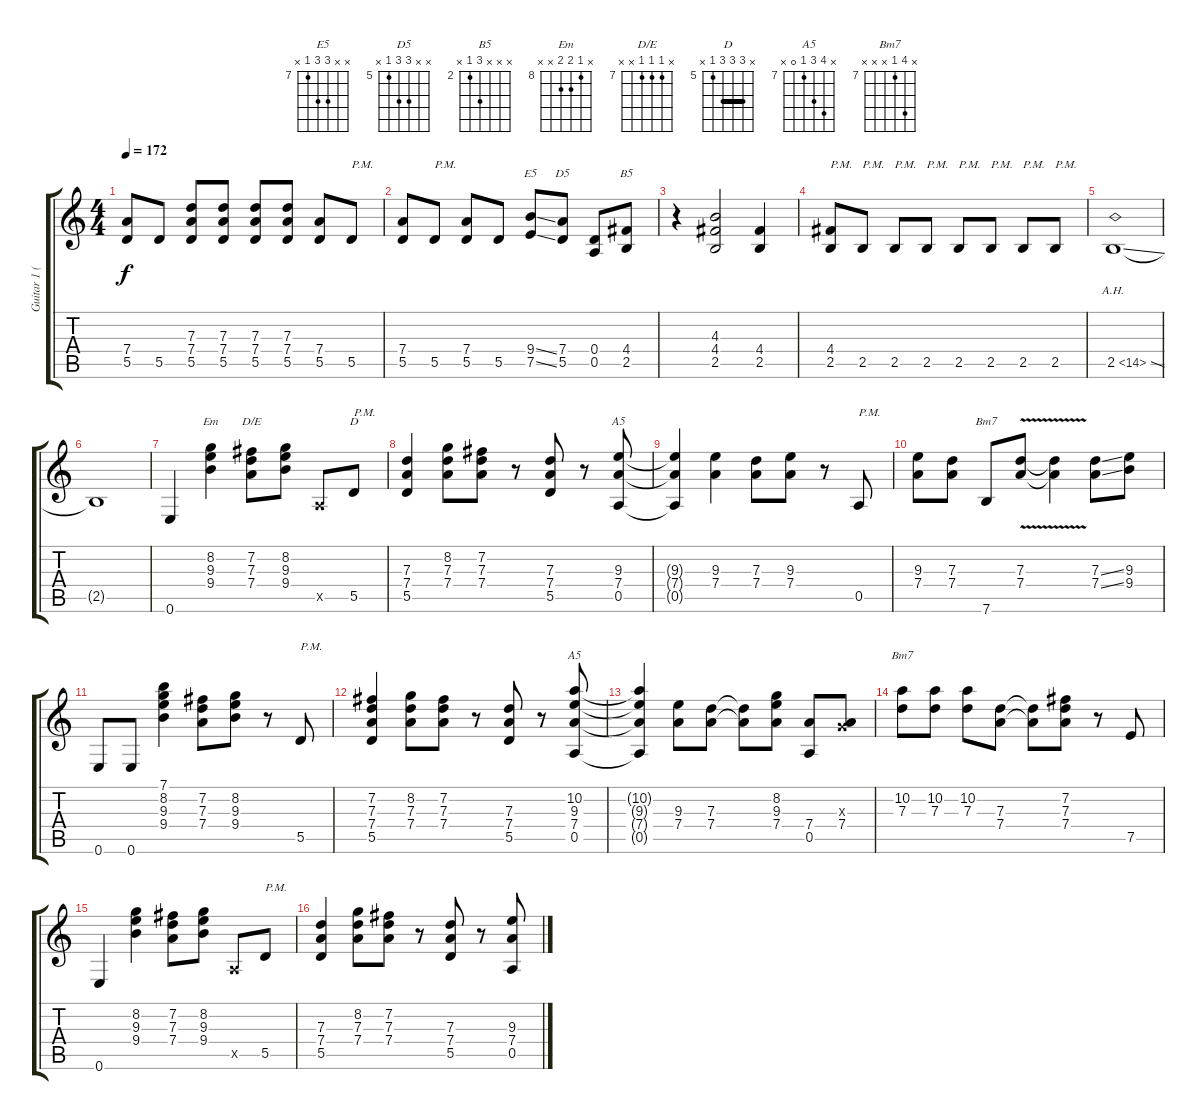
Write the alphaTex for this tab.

\track ("Guitar 1 (Rythm.)" "Guitar 1 (") {instrument distortionguitar}
\staff {score tabs}
\tuning (E4 B3 G3 D3 A2 E2) {hide}
\chord ("E5" x x 9 9 7 x) {firstfret 7}
\chord ("D5" x x 7 7 5 x) {firstfret 5}
\chord ("B5" x x x 4 2 x) {firstfret 2}
\chord ("Em" x 8 9 9 x x) {firstfret 8}
\chord ("D/E" x 7 7 7 x x) {firstfret 7}
\chord ("D" x 7 7 7 5 x) {firstfret 5 barre 7}
\chord ("A5" x x 9 7 0 x) {firstfret 7}
\chord ("Bm7" x x 7 7 x 7) {firstfret 7}
\chord ("A5" x 10 9 7 0 x) {firstfret 7}
\chord ("Bm7" x 10 7 x x x) {firstfret 7}
\ts (4 4)
\tempo 172
\clef g2
\ks c
(7.4{t} 5.5{t}).8{dy f} 5.5.8 (7.3 7.4 5.5).8 (7.3 7.4 5.5).8 (7.3 7.4 5.5).8 (7.3 7.4 5.5).8 (7.4 5.5).8 5.5.8{txt "P.M."} |
(7.4 5.5).8 5.5.8{txt "P.M."} (7.4 5.5).8 5.5.8 (9.4{ss} 7.5{ss}).8{ch "E5"} (7.4 5.5).8{ch "D5"} (0.4 0.5).8 (4.4 2.5).8{ch "B5"} |
r.4 (4.3 4.4 2.5).2 (4.4 2.5).4 |
(4.4 2.5).8{txt "P.M."} 2.5.8{txt "P.M."} 2.5.8{txt "P.M."} 2.5.8{txt "P.M."} 2.5.8{txt "P.M."} 2.5.8{txt "P.M."} 2.5.8{txt "P.M."} 2.5.8{txt "P.M."} |
2.5{ah 12 ss}.1 |
2.5{t}.1 |
0.6.4 (8.2 9.3 9.4).4{ch "Em"} (7.2 7.3 7.4).8{ch "D/E"} (8.2 9.3 9.4).8 0.5{x}.8 5.5.8{ch "D" txt "P.M."} |
(7.3 7.4 5.5).4 (8.2 7.3 7.4).8 (7.2 7.3 7.4).8 r.8 (7.3 7.4 5.5).8 r.8 (9.3 7.4 0.5).8{ch "A5"} |
(9.3{t} 7.4{t} 0.5{t}).4 (9.3 7.4).4 (7.3 7.4).8 (9.3 7.4).8 r.8 0.5.8{txt "P.M."} |
(9.3 7.4).8 (7.3 7.4).8 7.6.8{ch "Bm7"} (7.3{v} 7.4{v}).8 (7.3{t} 7.4{t}).4 (7.3{ss} 7.4{ss}).8 (9.3 9.4).8 |
0.6.8 0.6.8 (7.1 8.2 9.3 9.4).4 (7.2 7.3 7.4).8 (8.2 9.3 9.4).8 r.8 5.5.8{txt "P.M."} |
(7.2 7.3 7.4 5.5).4 (8.2 7.3 7.4).8 (7.2 7.3 7.4).8 r.8 (7.3 7.4 5.5).8 r.8 (10.2 9.3 7.4 0.5).8{ch "A5"} |
(10.2{t} 9.3{t} 7.4{t} 0.5{t}).4 (9.3 7.4).8 (7.3 7.4).8 (7.3{t} 7.4{t}).8 (8.2 9.3 7.4).8 (7.4 0.5).8 (0.3{x} 7.4).8 |
(10.2 7.3).8{ch "Bm7"} (10.2 7.3).8 (10.2 7.3).8 (7.3 7.4).8 (7.3{t} 7.4{t}).8 (7.2 7.3 7.4).8 r.8 7.5.8 |
0.6.4 (8.2 9.3 9.4).4 (7.2 7.3 7.4).8 (8.2 9.3 9.4).8 0.5{x}.8 5.5.8{txt "P.M."} |
(7.3 7.4 5.5).4 (8.2 7.3 7.4).8 (7.2 7.3 7.4).8 r.8 (7.3 7.4 5.5).8 r.8 (9.3 7.4 0.5).8
